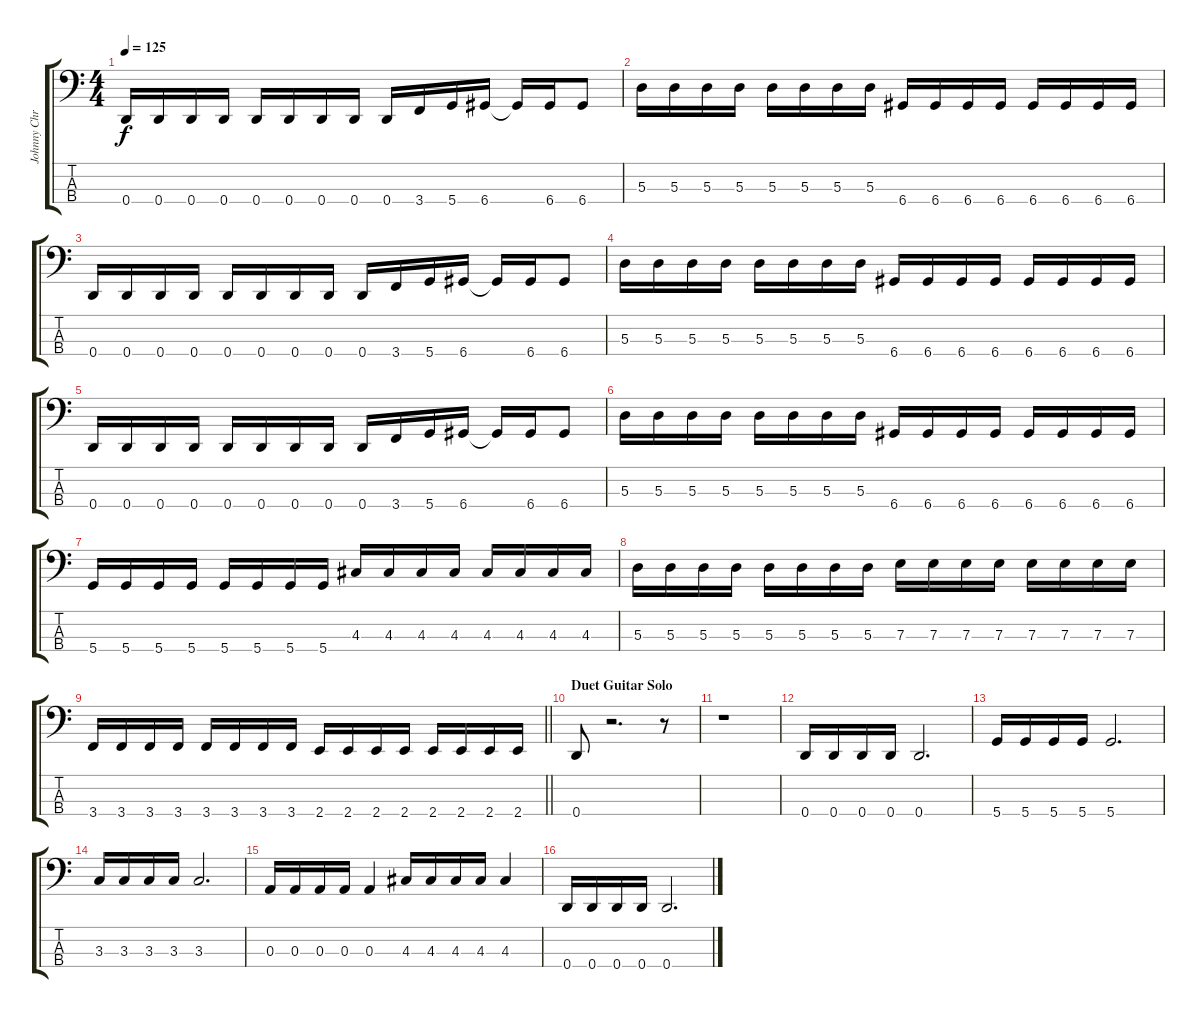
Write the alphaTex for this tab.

\track ("Johnny Christ" "Johnny Chr") {instrument electricbasspick}
\staff {score tabs}
\tuning (G2 D2 A1 D1) {hide}
\ts (4 4)
\tempo 125
\clef f4
\ks c
0.4.16{dy f} 0.4.16 0.4.16 0.4.16 0.4.16 0.4.16 0.4.16 0.4.16 0.4.16 3.4.16 5.4.16 6.4.16 6.4{t}.16 6.4.16 6.4.8 |
5.3.16 5.3.16 5.3.16 5.3.16 5.3.16 5.3.16 5.3.16 5.3.16 6.4.16 6.4.16 6.4.16 6.4.16 6.4.16 6.4.16 6.4.16 6.4.16 |
0.4.16 0.4.16 0.4.16 0.4.16 0.4.16 0.4.16 0.4.16 0.4.16 0.4.16 3.4.16 5.4.16 6.4.16 6.4{t}.16 6.4.16 6.4.8 |
5.3.16 5.3.16 5.3.16 5.3.16 5.3.16 5.3.16 5.3.16 5.3.16 6.4.16 6.4.16 6.4.16 6.4.16 6.4.16 6.4.16 6.4.16 6.4.16 |
0.4.16 0.4.16 0.4.16 0.4.16 0.4.16 0.4.16 0.4.16 0.4.16 0.4.16 3.4.16 5.4.16 6.4.16 6.4{t}.16 6.4.16 6.4.8 |
5.3.16 5.3.16 5.3.16 5.3.16 5.3.16 5.3.16 5.3.16 5.3.16 6.4.16 6.4.16 6.4.16 6.4.16 6.4.16 6.4.16 6.4.16 6.4.16 |
5.4.16 5.4.16 5.4.16 5.4.16 5.4.16 5.4.16 5.4.16 5.4.16 4.3.16 4.3.16 4.3.16 4.3.16 4.3.16 4.3.16 4.3.16 4.3.16 |
5.3.16 5.3.16 5.3.16 5.3.16 5.3.16 5.3.16 5.3.16 5.3.16 7.3.16 7.3.16 7.3.16 7.3.16 7.3.16 7.3.16 7.3.16 7.3.16 |
\barLineRight lightlight
3.4.16 3.4.16 3.4.16 3.4.16 3.4.16 3.4.16 3.4.16 3.4.16 2.4.16 2.4.16 2.4.16 2.4.16 2.4.16 2.4.16 2.4.16 2.4.16 |
\section ("" "Duet Guitar Solo")
0.4.8 r.2{d} r.8 |
r.1 |
0.4.16 0.4.16 0.4.16 0.4.16 0.4.2{d} |
5.4.16 5.4.16 5.4.16 5.4.16 5.4.2{d} |
3.3.16 3.3.16 3.3.16 3.3.16 3.3.2{d} |
0.3.16 0.3.16 0.3.16 0.3.16 0.3.4 4.3.16 4.3.16 4.3.16 4.3.16 4.3.4 |
0.4.16 0.4.16 0.4.16 0.4.16 0.4.2{d}
